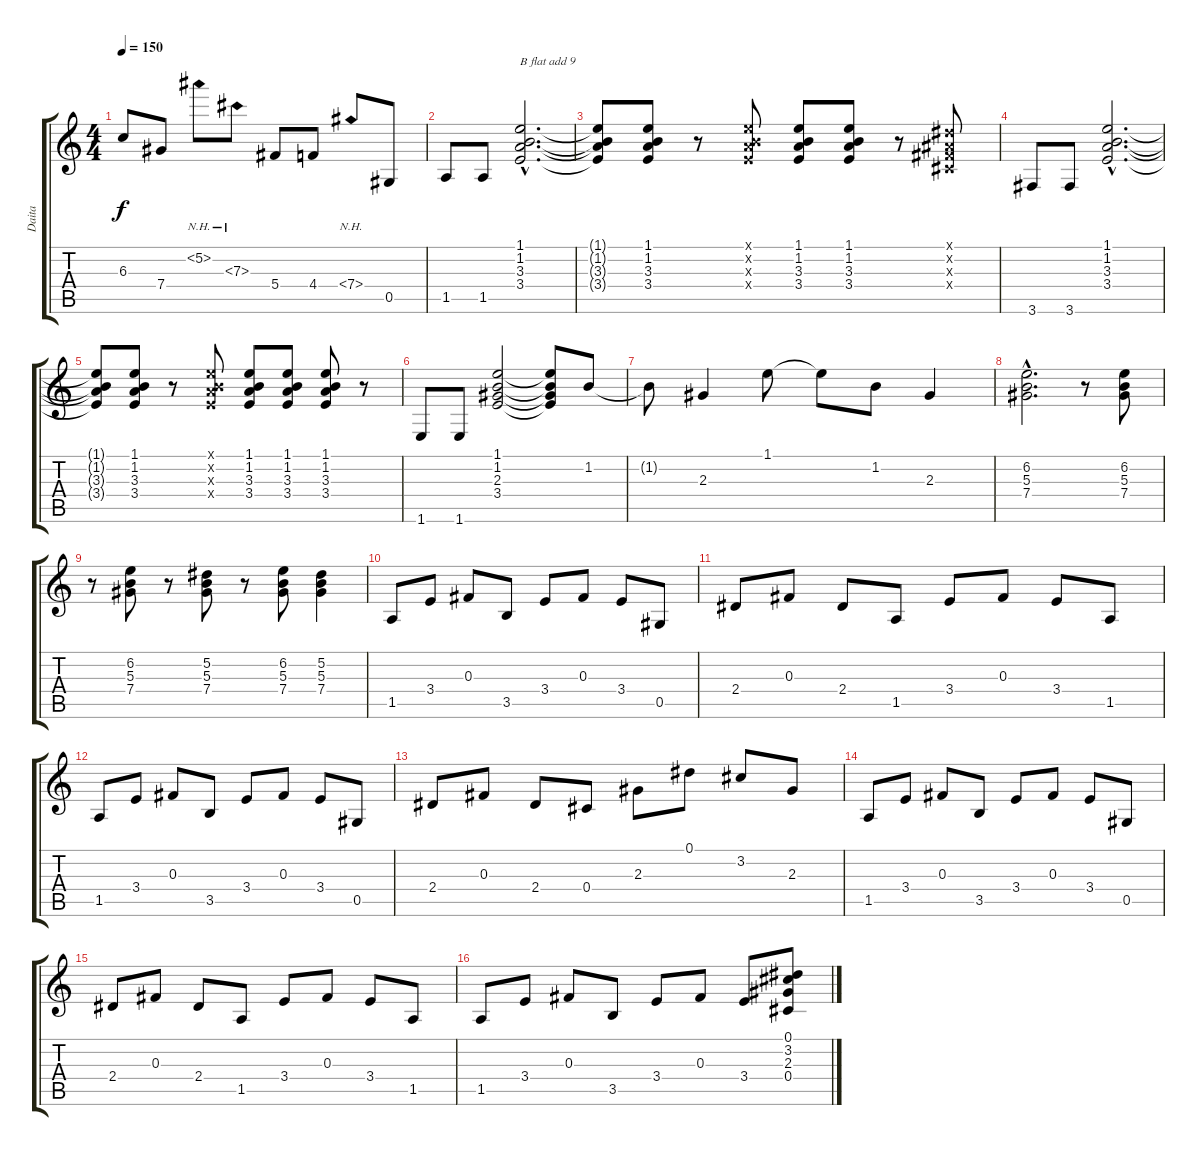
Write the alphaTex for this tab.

\track ("Daita" "Daita") {instrument distortionguitar}
\staff {score tabs}
\tuning (Eb4 Bb3 Gb3 Db3 Ab2 Eb2) {hide}
\ts (4 4)
\tempo 150
\clef g2
\ks c
6.3.8{dy f} 7.4.8 5.2{nh}.8 7.3{nh}.8 5.4.8 4.4.8 7.4{nh}.8 0.5.8 |
1.5.8 1.5.8 (1.1{hac} 1.2{hac} 3.3{hac} 3.4{hac}).2{d txt "B flat add 9"} |
(1.1{t} 1.2{t} 3.3{t} 3.4{t}).8 (1.1 1.2 3.3 3.4).8 r.8 (1.1{x} 1.2{x} 3.3{x} 3.4{x}).8 (1.1 1.2 3.3 3.4).8 (1.1 1.2 3.3 3.4).8 r.8 (0.1{x} 0.2{x} 0.3{x} 0.4{x}).8 |
3.6.8 3.6.8 (1.1{hac} 1.2{hac} 3.3{hac} 3.4{hac}).2{d} |
(1.1{t} 1.2{t} 3.3{t} 3.4{t}).8 (1.1 1.2 3.3 3.4).8 r.8 (1.1{x} 1.2{x} 3.3{x} 3.4{x}).8 (1.1 1.2 3.3 3.4).8 (1.1 1.2 3.3 3.4).8 (1.1 1.2 3.3 3.4).8 r.8 |
1.6.8 1.6.8 (1.1 1.2 2.3 3.4).2 (1.1{t} 1.2{t} 2.3{t} 3.4{t}).8 1.2.8 |
1.2{t}.8 2.3.4 1.1.8 1.1{t}.8 1.2.8 2.3.4 |
(6.2{hac} 5.3{hac} 7.4{hac}).2{d} r.8 (6.2 5.3 7.4).8 |
r.8 (6.2 5.3 7.4).8 r.8 (5.2 5.3 7.4).8 r.8 (6.2 5.3 7.4).8 (5.2 5.3 7.4).4 |
1.5.8{instrument electricguitarclean} 3.4.8 0.3.8 3.5.8 3.4.8 0.3.8 3.4.8 0.5.8 |
2.4.8 0.3.8 2.4.8 1.5.8 3.4.8 0.3.8 3.4.8 1.5.8 |
1.5.8 3.4.8 0.3.8 3.5.8 3.4.8 0.3.8 3.4.8 0.5.8 |
2.4.8 0.3.8 2.4.8 0.4.8 2.3.8 0.1.8 3.2.8 2.3.8 |
1.5.8 3.4.8 0.3.8 3.5.8 3.4.8 0.3.8 3.4.8 0.5.8 |
2.4.8 0.3.8 2.4.8 1.5.8 3.4.8 0.3.8 3.4.8 1.5.8 |
1.5.8 3.4.8 0.3.8 3.5.8 3.4.8 0.3.8 3.4.8 (0.1 3.2 2.3 0.4).8
